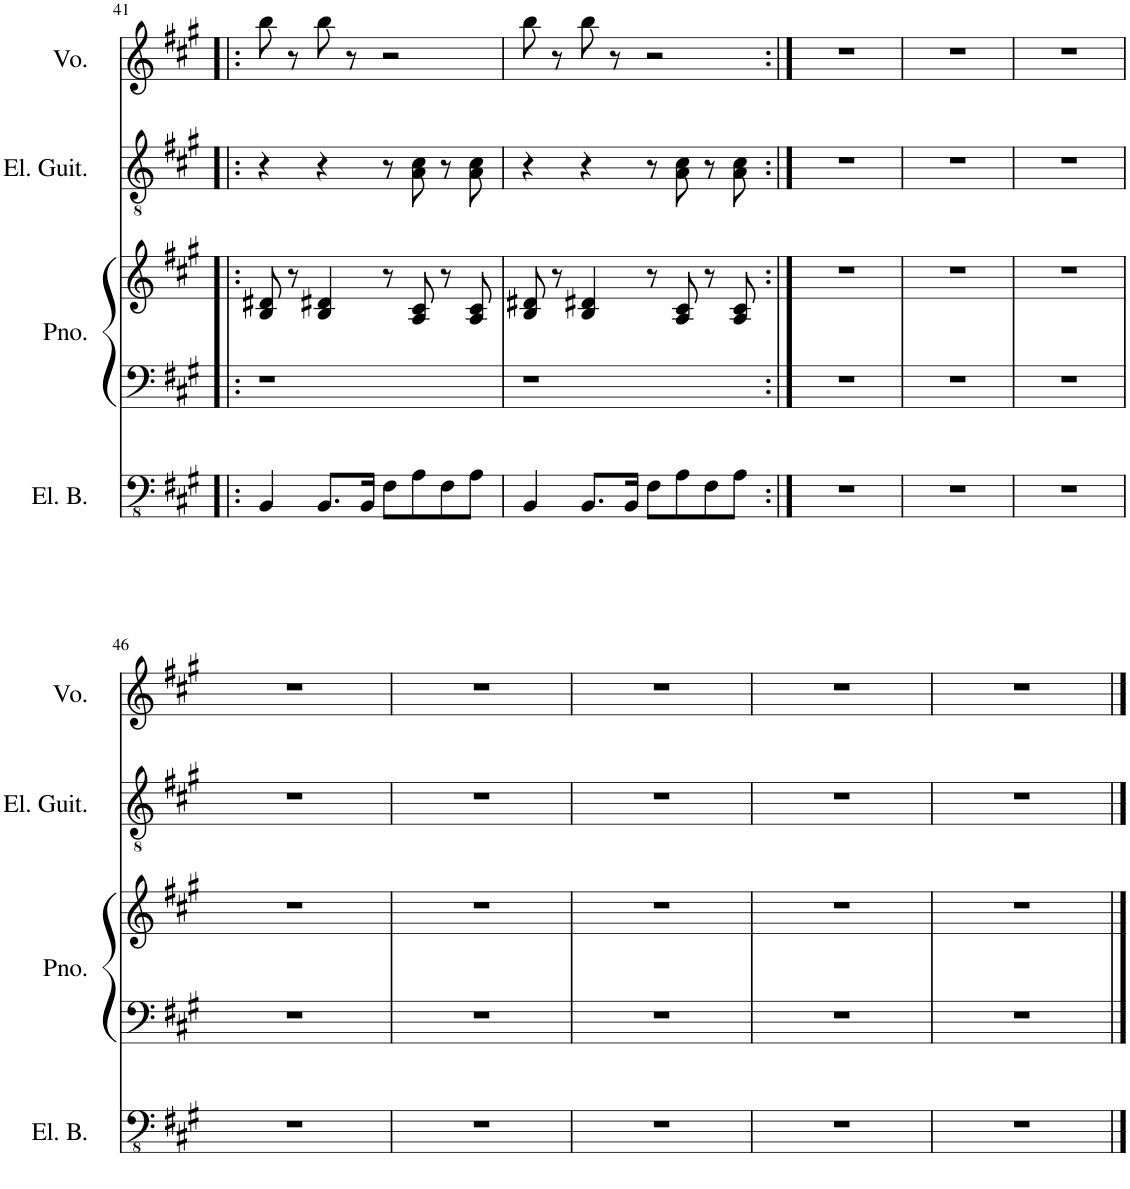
**kern	**kern	**kern	**kern	**kern
*part4	*part3	*part3	*part2	*part1
*staff5	*staff4	*staff3	*staff2	*staff1
*I"Electric Bass	*I"Piano	*	*I"Electric Guitar	*I"Voice
*I'El. B.	*I'Pno.	*	*I'El. Guit.	*I'Vo.
!!LO:PB:g=z
*clefFv4	*clefF4	*clefG2	*clefGv2	*clefG2
*k[f#c#g#]	*k[f#c#g#]	*k[f#c#g#]	*k[f#c#g#]	*k[f#c#g#]
*M4/4	*M4/4	*M4/4	*M4/4	*M4/4
=41!|:	=41!|:	=41!|:	=41!|:	=41!|:
4BBB/	1r	8B/ 8d#X/	4r	8bb\
.	.	8r	.	8r
8.BBB/L	.	4B/ 4d#X/	4r	8bb\
.	.	.	.	8r
16BBB/Jk	.	.	.	.
8FF#\L	.	8r	8r	2r
8AA\	.	8A/ 8c#/	8A\ 8c#\	.
8FF#\	.	8r	8r	.
8AA\J	.	8A/ 8c#/	8A\ 8c#\	.
=42	=42	=42	=42	=42
4BBB/	1r	8B/ 8d#X/	4r	8bb\
.	.	8r	.	8r
8.BBB/L	.	4B/ 4d#X/	4r	8bb\
.	.	.	.	8r
16BBB/Jk	.	.	.	.
8FF#\L	.	8r	8r	2r
8AA\	.	8A/ 8c#/	8A\ 8c#\	.
8FF#\	.	8r	8r	.
8AA\J	.	8A/ 8c#/	8A\ 8c#\	.
=43:|!	=43:|!	=43:|!	=43:|!	=43:|!
1r	1r	1r	1r	1r
=44	=44	=44	=44	=44
1r	1r	1r	1r	1r
=45	=45	=45	=45	=45
1r	1r	1r	1r	1r
!!LO:LB:g=z
=46	=46	=46	=46	=46
1r	1r	1r	1r	1r
=47	=47	=47	=47	=47
1r	1r	1r	1r	1r
=48	=48	=48	=48	=48
1r	1r	1r	1r	1r
=49	=49	=49	=49	=49
1r	1r	1r	1r	1r
=50	=50	=50	=50	=50
1r	1r	1r	1r	1r
==	==	==	==	==
*-	*-	*-	*-	*-
